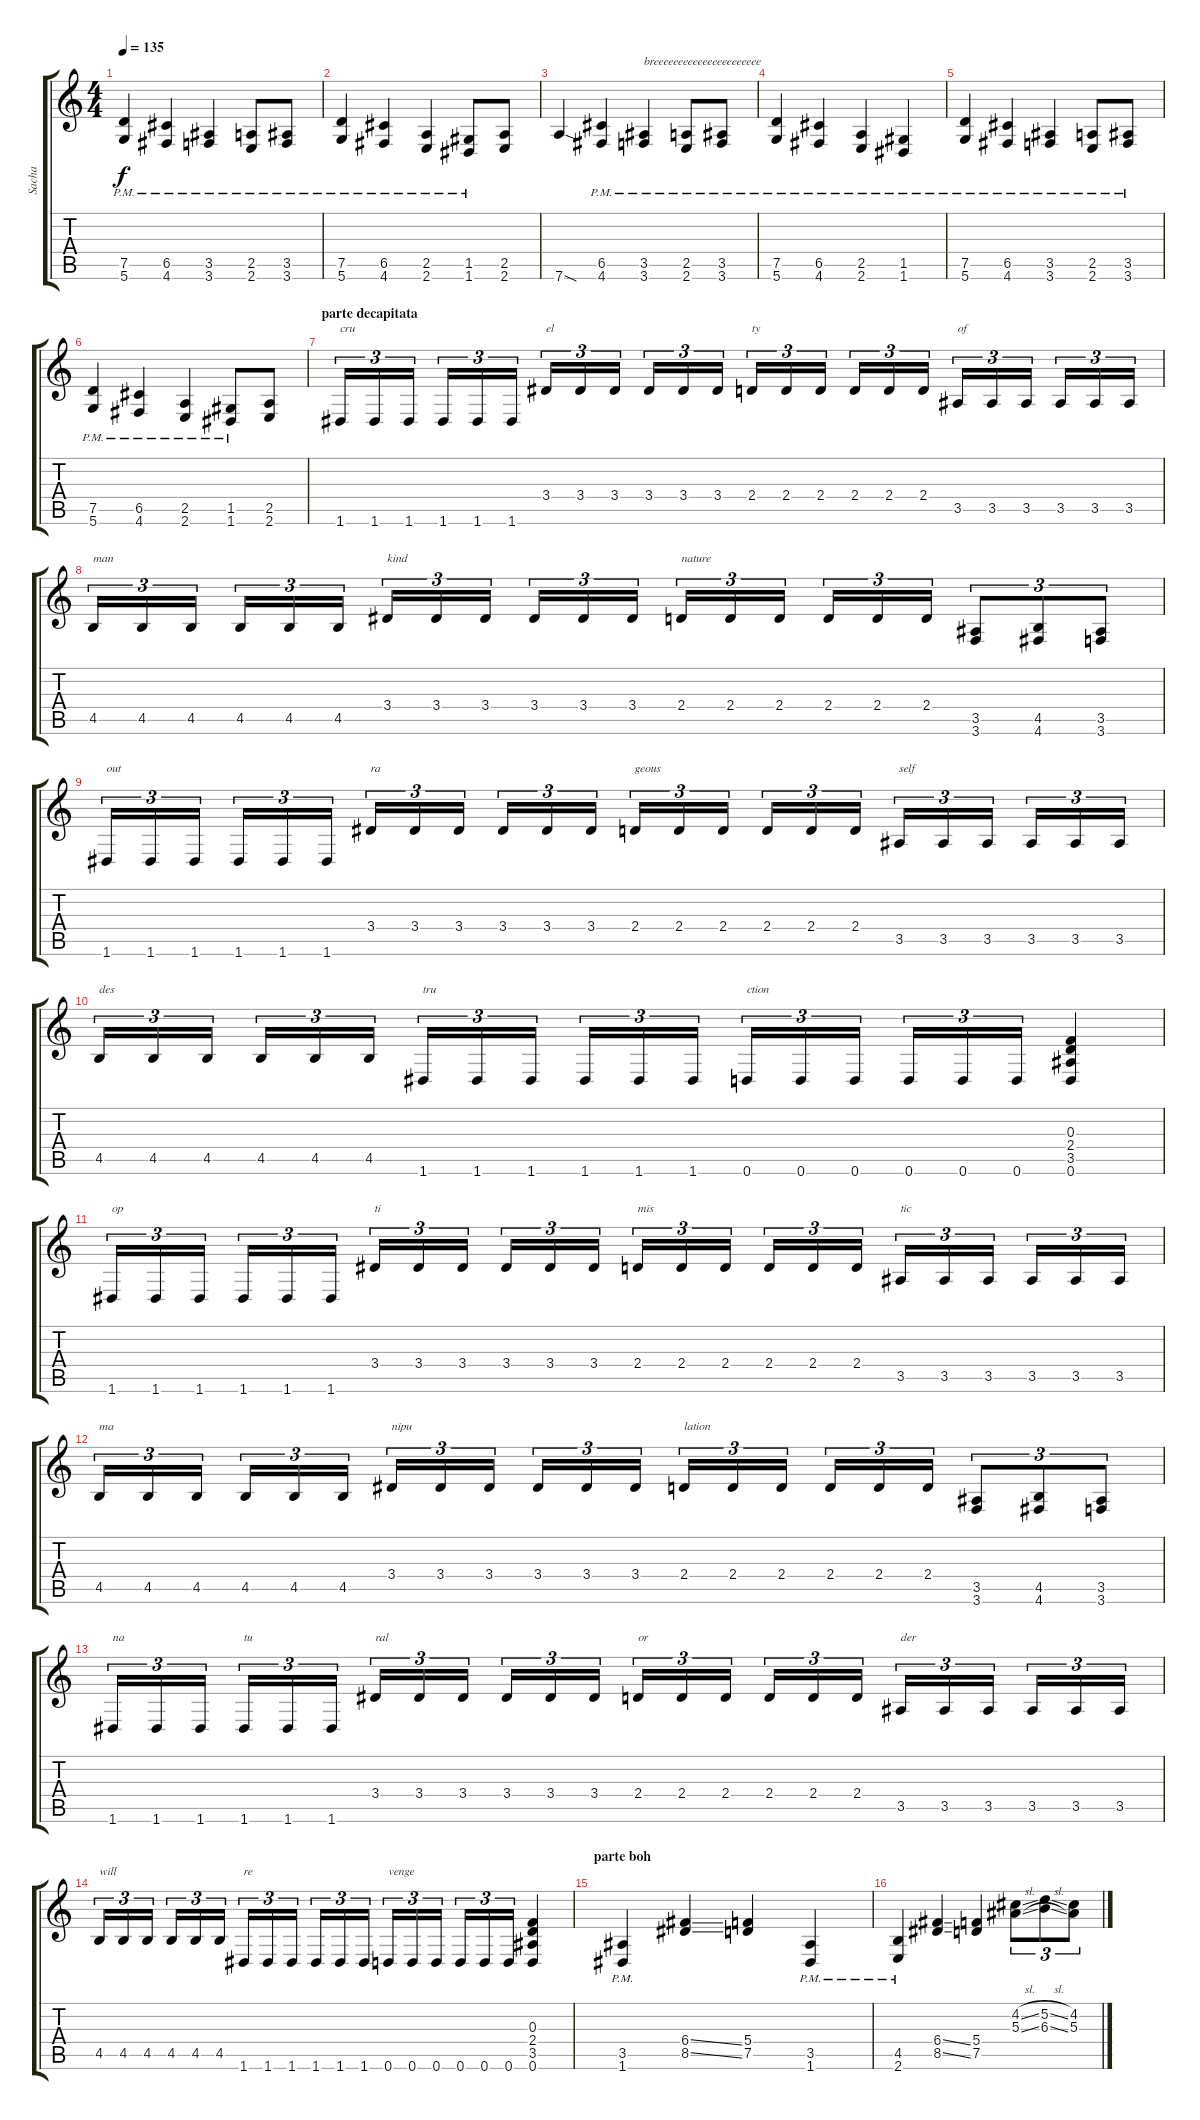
\track ("Sacha" "Sacha") {instrument distortionguitar}
\staff {score tabs}
\tuning (D4 A3 F3 C3 G2 D2) {hide}
\ts (4 4)
\tempo 135
\clef g2
\ks c
(7.5{pm} 5.6{pm}).4{dy f} (6.5{pm} 4.6{pm}).4 (3.5{pm} 3.6{pm}).4 (2.5{pm} 2.6{pm}).8 (3.5{pm} 3.6{pm}).8 |
(7.5{pm} 5.6{pm}).4 (6.5{pm} 4.6{pm}).4 (2.5{pm} 2.6{pm}).4 (1.5{pm} 1.6{pm}).8 (2.5 2.6).8 |
7.6{sod}.4 (6.5{pm} 4.6{pm}).4 (3.5{pm} 3.6{pm}).4{txt "breeeeeeeeeeeeeeeeeeeeee"} (2.5{pm} 2.6{pm}).8 (3.5{pm} 3.6{pm}).8 |
(7.5{pm} 5.6{pm}).4 (6.5{pm} 4.6{pm}).4 (2.5{pm} 2.6{pm}).4 (1.5{pm} 1.6{pm}).4 |
(7.5{pm} 5.6{pm}).4 (6.5{pm} 4.6{pm}).4 (3.5{pm} 3.6{pm}).4 (2.5{pm} 2.6{pm}).8 (3.5{pm} 3.6{pm}).8 |
(7.5{pm} 5.6{pm}).4 (6.5{pm} 4.6{pm}).4 (2.5{pm} 2.6{pm}).4 (1.5{pm} 1.6{pm}).8 (2.5 2.6).8 |
\section ("" "parte decapitata")
1.6.16{tu (3 2) txt "cru"} 1.6.16{tu (3 2)} 1.6.16{tu (3 2) beam splitsecondary} 1.6.16{tu (3 2)} 1.6.16{tu (3 2)} 1.6.16{tu (3 2)} 3.4.16{tu (3 2) txt "el"} 3.4.16{tu (3 2)} 3.4.16{tu (3 2) beam splitsecondary} 3.4.16{tu (3 2)} 3.4.16{tu (3 2)} 3.4.16{tu (3 2)} 2.4.16{tu (3 2) txt "ty"} 2.4.16{tu (3 2)} 2.4.16{tu (3 2) beam splitsecondary} 2.4.16{tu (3 2)} 2.4.16{tu (3 2)} 2.4.16{tu (3 2)} 3.5.16{tu (3 2) txt "of"} 3.5.16{tu (3 2)} 3.5.16{tu (3 2) beam splitsecondary} 3.5.16{tu (3 2)} 3.5.16{tu (3 2)} 3.5.16{tu (3 2)} |
4.5.16{tu (3 2) txt "man"} 4.5.16{tu (3 2)} 4.5.16{tu (3 2) beam splitsecondary} 4.5.16{tu (3 2)} 4.5.16{tu (3 2)} 4.5.16{tu (3 2)} 3.4.16{tu (3 2) txt "kind"} 3.4.16{tu (3 2)} 3.4.16{tu (3 2) beam splitsecondary} 3.4.16{tu (3 2)} 3.4.16{tu (3 2)} 3.4.16{tu (3 2)} 2.4.16{tu (3 2) txt "nature"} 2.4.16{tu (3 2)} 2.4.16{tu (3 2) beam splitsecondary} 2.4.16{tu (3 2)} 2.4.16{tu (3 2)} 2.4.16{tu (3 2)} (3.5 3.6).8{tu (3 2)} (4.5 4.6).8{tu (3 2)} (3.5 3.6).8{tu (3 2)} |
1.6.16{tu (3 2) txt "out"} 1.6.16{tu (3 2)} 1.6.16{tu (3 2) beam splitsecondary} 1.6.16{tu (3 2)} 1.6.16{tu (3 2)} 1.6.16{tu (3 2)} 3.4.16{tu (3 2) txt "ra"} 3.4.16{tu (3 2)} 3.4.16{tu (3 2) beam splitsecondary} 3.4.16{tu (3 2)} 3.4.16{tu (3 2)} 3.4.16{tu (3 2)} 2.4.16{tu (3 2) txt "geous"} 2.4.16{tu (3 2)} 2.4.16{tu (3 2) beam splitsecondary} 2.4.16{tu (3 2)} 2.4.16{tu (3 2)} 2.4.16{tu (3 2)} 3.5.16{tu (3 2) txt "self"} 3.5.16{tu (3 2)} 3.5.16{tu (3 2) beam splitsecondary} 3.5.16{tu (3 2)} 3.5.16{tu (3 2)} 3.5.16{tu (3 2)} |
4.5.16{tu (3 2) txt "des"} 4.5.16{tu (3 2)} 4.5.16{tu (3 2) beam splitsecondary} 4.5.16{tu (3 2)} 4.5.16{tu (3 2)} 4.5.16{tu (3 2)} 1.6.16{tu (3 2) txt "tru"} 1.6.16{tu (3 2)} 1.6.16{tu (3 2) beam splitsecondary} 1.6.16{tu (3 2)} 1.6.16{tu (3 2)} 1.6.16{tu (3 2)} 0.6.16{tu (3 2) txt "ction"} 0.6.16{tu (3 2)} 0.6.16{tu (3 2) beam splitsecondary} 0.6.16{tu (3 2)} 0.6.16{tu (3 2)} 0.6.16{tu (3 2)} (0.3 2.4 3.5 0.6).4 |
1.6.16{tu (3 2) txt "op"} 1.6.16{tu (3 2)} 1.6.16{tu (3 2) beam splitsecondary} 1.6.16{tu (3 2)} 1.6.16{tu (3 2)} 1.6.16{tu (3 2)} 3.4.16{tu (3 2) txt "ti"} 3.4.16{tu (3 2)} 3.4.16{tu (3 2) beam splitsecondary} 3.4.16{tu (3 2)} 3.4.16{tu (3 2)} 3.4.16{tu (3 2)} 2.4.16{tu (3 2) txt "mis"} 2.4.16{tu (3 2)} 2.4.16{tu (3 2) beam splitsecondary} 2.4.16{tu (3 2)} 2.4.16{tu (3 2)} 2.4.16{tu (3 2)} 3.5.16{tu (3 2) txt "tic"} 3.5.16{tu (3 2)} 3.5.16{tu (3 2) beam splitsecondary} 3.5.16{tu (3 2)} 3.5.16{tu (3 2)} 3.5.16{tu (3 2)} |
4.5.16{tu (3 2) txt "ma"} 4.5.16{tu (3 2)} 4.5.16{tu (3 2) beam splitsecondary} 4.5.16{tu (3 2)} 4.5.16{tu (3 2)} 4.5.16{tu (3 2)} 3.4.16{tu (3 2) txt "nipu"} 3.4.16{tu (3 2)} 3.4.16{tu (3 2) beam splitsecondary} 3.4.16{tu (3 2)} 3.4.16{tu (3 2)} 3.4.16{tu (3 2)} 2.4.16{tu (3 2) txt "lation"} 2.4.16{tu (3 2)} 2.4.16{tu (3 2) beam splitsecondary} 2.4.16{tu (3 2)} 2.4.16{tu (3 2)} 2.4.16{tu (3 2)} (3.5 3.6).8{tu (3 2)} (4.5 4.6).8{tu (3 2)} (3.5 3.6).8{tu (3 2)} |
1.6.16{tu (3 2) txt "na"} 1.6.16{tu (3 2)} 1.6.16{tu (3 2) beam splitsecondary} 1.6.16{tu (3 2) txt "tu"} 1.6.16{tu (3 2)} 1.6.16{tu (3 2)} 3.4.16{tu (3 2) txt "ral"} 3.4.16{tu (3 2)} 3.4.16{tu (3 2) beam splitsecondary} 3.4.16{tu (3 2)} 3.4.16{tu (3 2)} 3.4.16{tu (3 2)} 2.4.16{tu (3 2) txt "or"} 2.4.16{tu (3 2)} 2.4.16{tu (3 2) beam splitsecondary} 2.4.16{tu (3 2)} 2.4.16{tu (3 2)} 2.4.16{tu (3 2)} 3.5.16{tu (3 2) txt "der"} 3.5.16{tu (3 2)} 3.5.16{tu (3 2) beam splitsecondary} 3.5.16{tu (3 2)} 3.5.16{tu (3 2)} 3.5.16{tu (3 2)} |
4.5.16{tu (3 2) txt "will"} 4.5.16{tu (3 2)} 4.5.16{tu (3 2) beam splitsecondary} 4.5.16{tu (3 2)} 4.5.16{tu (3 2)} 4.5.16{tu (3 2)} 1.6.16{tu (3 2) txt "re"} 1.6.16{tu (3 2)} 1.6.16{tu (3 2) beam splitsecondary} 1.6.16{tu (3 2)} 1.6.16{tu (3 2)} 1.6.16{tu (3 2)} 0.6.16{tu (3 2) txt "venge"} 0.6.16{tu (3 2)} 0.6.16{tu (3 2) beam splitsecondary} 0.6.16{tu (3 2)} 0.6.16{tu (3 2)} 0.6.16{tu (3 2)} (0.3 2.4 3.5 0.6).4 |
\section ("" "parte boh")
(3.5{pm} 1.6{pm}).4 (6.4{ss} 8.5{ss}).4 (5.4 7.5).4 (3.5{pm} 1.6{pm}).4 |
(4.5{pm} 2.6{pm}).4 (6.4{ss} 8.5{ss}).4 (5.4 7.5).4 (4.2{sl} 5.3{sl}).8{tu (3 2)} (5.2{sl} 6.3{sl}).8{tu (3 2)} (4.2 5.3).8{tu (3 2)}
